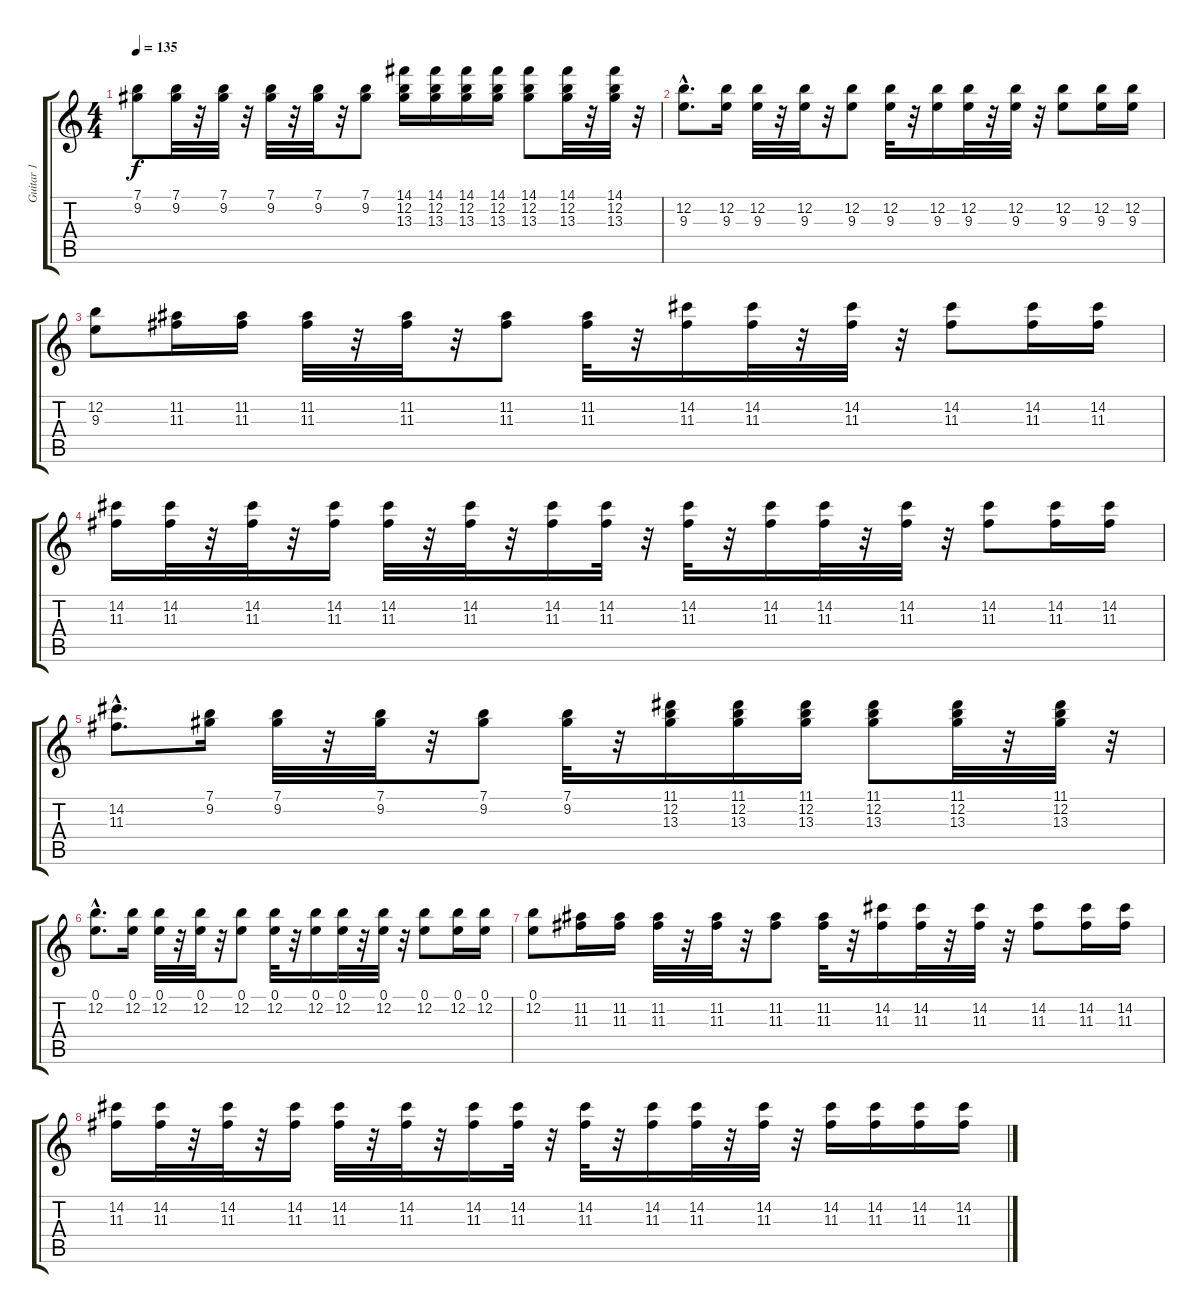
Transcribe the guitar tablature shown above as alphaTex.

\track ("Guitar 1" "Guitar 1") {instrument overdrivenguitar}
\staff {score tabs}
\tuning (E4 B3 G3 D3 A2 E2) {hide}
\ts (4 4)
\tempo 135
\clef g2
\ks c
(7.1 9.2).8{dy f} (7.1 9.2).32 r.32 (7.1 9.2).32 r.32 (7.1 9.2).32 r.32 (7.1 9.2).32 r.32 (7.1 9.2).8 (14.1 12.2 13.3).16 (14.1 12.2 13.3).16 (14.1 12.2 13.3).16 (14.1 12.2 13.3).16 (14.1 12.2 13.3).8 (14.1 12.2 13.3).32 r.32 (14.1 12.2 13.3).32 r.32 |
(12.2{hac} 9.3{hac}).8{d} (12.2 9.3).16 (12.2 9.3).32 r.32 (12.2 9.3).32 r.32 (12.2 9.3).8 (12.2 9.3).32 r.32 (12.2 9.3).16 (12.2 9.3).32 r.32 (12.2 9.3).32 r.32 (12.2 9.3).8 (12.2 9.3).16 (12.2 9.3).16 |
(12.2 9.3).8 (11.2 11.3).16 (11.2 11.3).16 (11.2 11.3).32 r.32 (11.2 11.3).32 r.32 (11.2 11.3).8 (11.2 11.3).32 r.32 (14.2 11.3).16 (14.2 11.3).32 r.32 (14.2 11.3).32 r.32 (14.2 11.3).8 (14.2 11.3).16 (14.2 11.3).16 |
(14.2 11.3).16 (14.2 11.3).32 r.32 (14.2 11.3).32 r.32 (14.2 11.3).16 (14.2 11.3).32 r.32 (14.2 11.3).32 r.32 (14.2 11.3).16 (14.2 11.3).32 r.32 (14.2 11.3).32 r.32 (14.2 11.3).16 (14.2 11.3).32 r.32 (14.2 11.3).32 r.32 (14.2 11.3).8 (14.2 11.3).16 (14.2 11.3).16 |
(14.2{hac} 11.3{hac}).8{d} (7.1 9.2).16 (7.1 9.2).32 r.32 (7.1 9.2).32 r.32 (7.1 9.2).8 (7.1 9.2).32 r.32 (11.1 12.2 13.3).16 (11.1 12.2 13.3).16 (11.1 12.2 13.3).16 (11.1 12.2 13.3).8 (11.1 12.2 13.3).32 r.32 (11.1 12.2 13.3).32 r.32 |
(0.1{hac} 12.2{hac}).8{d} (0.1 12.2).16 (0.1 12.2).32 r.32 (0.1 12.2).32 r.32 (0.1 12.2).8 (0.1 12.2).32 r.32 (0.1 12.2).16 (0.1 12.2).32 r.32 (0.1 12.2).32 r.32 (0.1 12.2).8 (0.1 12.2).16 (0.1 12.2).16 |
(0.1 12.2).8 (11.2 11.3).16 (11.2 11.3).16 (11.2 11.3).32 r.32 (11.2 11.3).32 r.32 (11.2 11.3).8 (11.2 11.3).32 r.32 (14.2 11.3).16 (14.2 11.3).32 r.32 (14.2 11.3).32 r.32 (14.2 11.3).8 (14.2 11.3).16 (14.2 11.3).16 |
(14.2 11.3).16 (14.2 11.3).32 r.32 (14.2 11.3).32 r.32 (14.2 11.3).16 (14.2 11.3).32 r.32 (14.2 11.3).32 r.32 (14.2 11.3).16 (14.2 11.3).32 r.32 (14.2 11.3).32 r.32 (14.2 11.3).16 (14.2 11.3).32 r.32 (14.2 11.3).32 r.32 (14.2 11.3).16 (14.2 11.3).16 (14.2 11.3).16 (14.2 11.3).16
